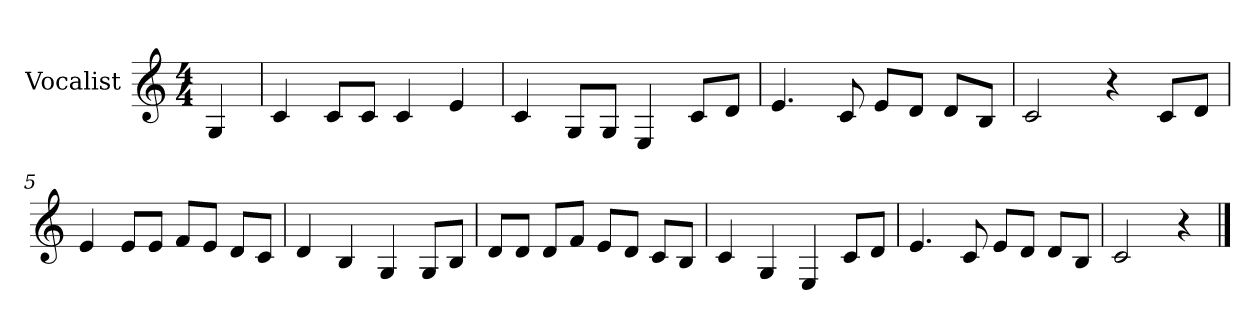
**kern
*part1
*staff1
*I"Vocalist
*k[]
*C:
*M4/4
=
4G
=1
4c
8cL
8cJ
4c
4e
=2
4c
8GL
8GJ
4E
8cL
8dJ
=3
4.e
8c
8eL
8dJ
8dL
8BJ
=4
2c
4r
8cL
8dJ
=5
4e
8eL
8eJ
8fL
8eJ
8dL
8cJ
=6
4d
4B
4G
8GL
8BJ
=7
8dL
8dJ
8dL
8fJ
8eL
8dJ
8cL
8BJ
=8
4c
4G
4E
8cL
8dJ
=9
4.e
8c
8eL
8dJ
8dL
8BJ
=10
2c
4r
==
*-
